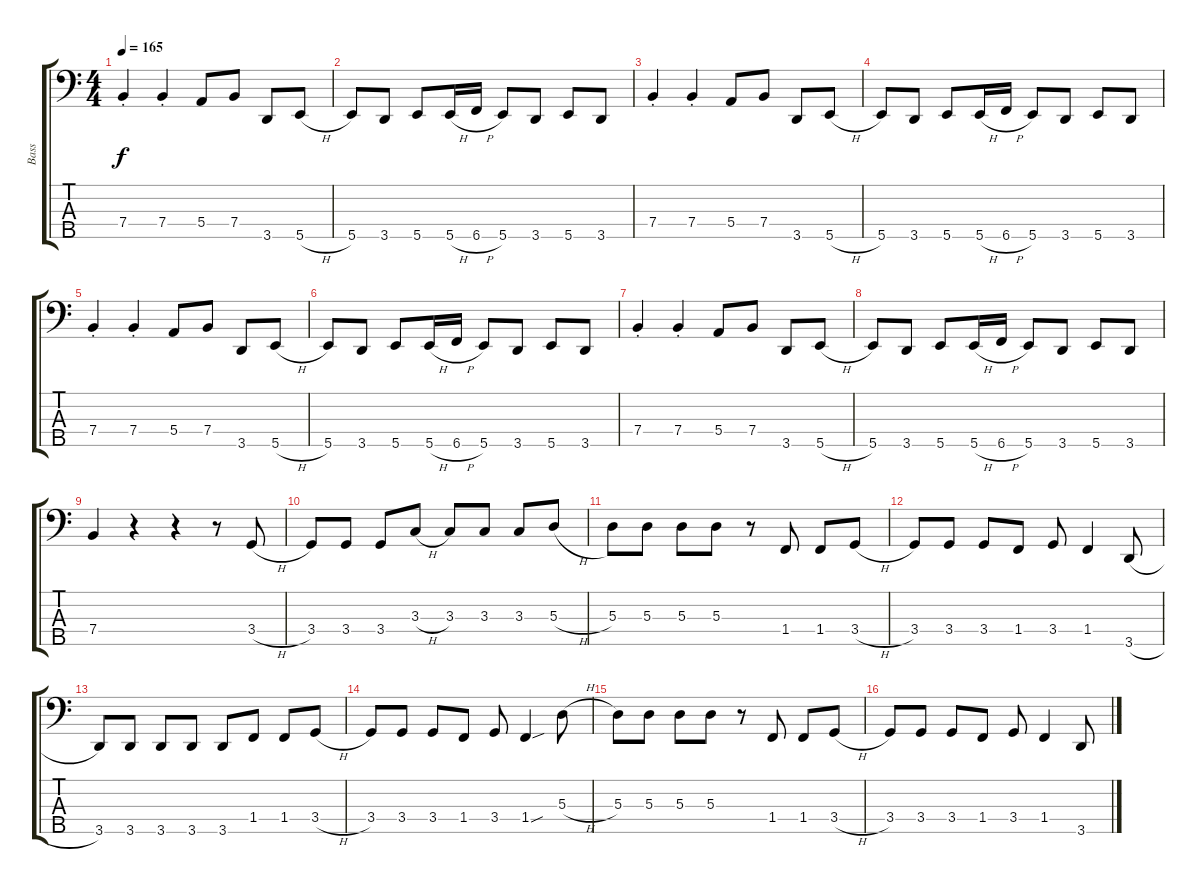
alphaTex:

\track ("Bass" "Bass") {instrument electricbassfinger}
\staff {score tabs}
\tuning (G2 D2 A1 E1 B0) {hide}
\ts (4 4)
\tempo 165
\clef f4
\ks c
7.4{st}.4{dy f} 7.4{st}.4 5.4.8 7.4.8 3.5.8 5.5{h}.8 |
5.5.8 3.5.8 5.5.8 5.5{h}.16 6.5{h}.16 5.5.8 3.5.8 5.5.8 3.5.8 |
7.4{st}.4 7.4{st}.4 5.4.8 7.4.8 3.5.8 5.5{h}.8 |
5.5.8 3.5.8 5.5.8 5.5{h}.16 6.5{h}.16 5.5.8 3.5.8 5.5.8 3.5.8 |
7.4{st}.4 7.4{st}.4 5.4.8 7.4.8 3.5.8 5.5{h}.8 |
5.5.8 3.5.8 5.5.8 5.5{h}.16 6.5{h}.16 5.5.8 3.5.8 5.5.8 3.5.8 |
7.4{st}.4 7.4{st}.4 5.4.8 7.4.8 3.5.8 5.5{h}.8 |
5.5.8 3.5.8 5.5.8 5.5{h}.16 6.5{h}.16 5.5.8 3.5.8 5.5.8 3.5.8 |
7.4.4 r.4 r.4 r.8 3.4{h}.8 |
3.4.8 3.4.8 3.4.8 3.3{h}.8 3.3.8 3.3.8 3.3.8 5.3{h}.8 |
5.3.8 5.3.8 5.3.8 5.3.8 r.8 1.4.8 1.4.8 3.4{h}.8 |
3.4.8 3.4.8 3.4.8 1.4.8 3.4.8 1.4.4 3.5{h}.8 |
3.5.8 3.5.8 3.5.8 3.5.8 3.5.8 1.4.8 1.4.8 3.4{h}.8 |
3.4.8 3.4.8 3.4.8 1.4.8 3.4.8 1.4{sou}.4 5.3{h}.8 |
5.3.8 5.3.8 5.3.8 5.3.8 r.8 1.4.8 1.4.8 3.4{h}.8 |
3.4.8 3.4.8 3.4.8 1.4.8 3.4.8 1.4.4 3.5{h}.8
